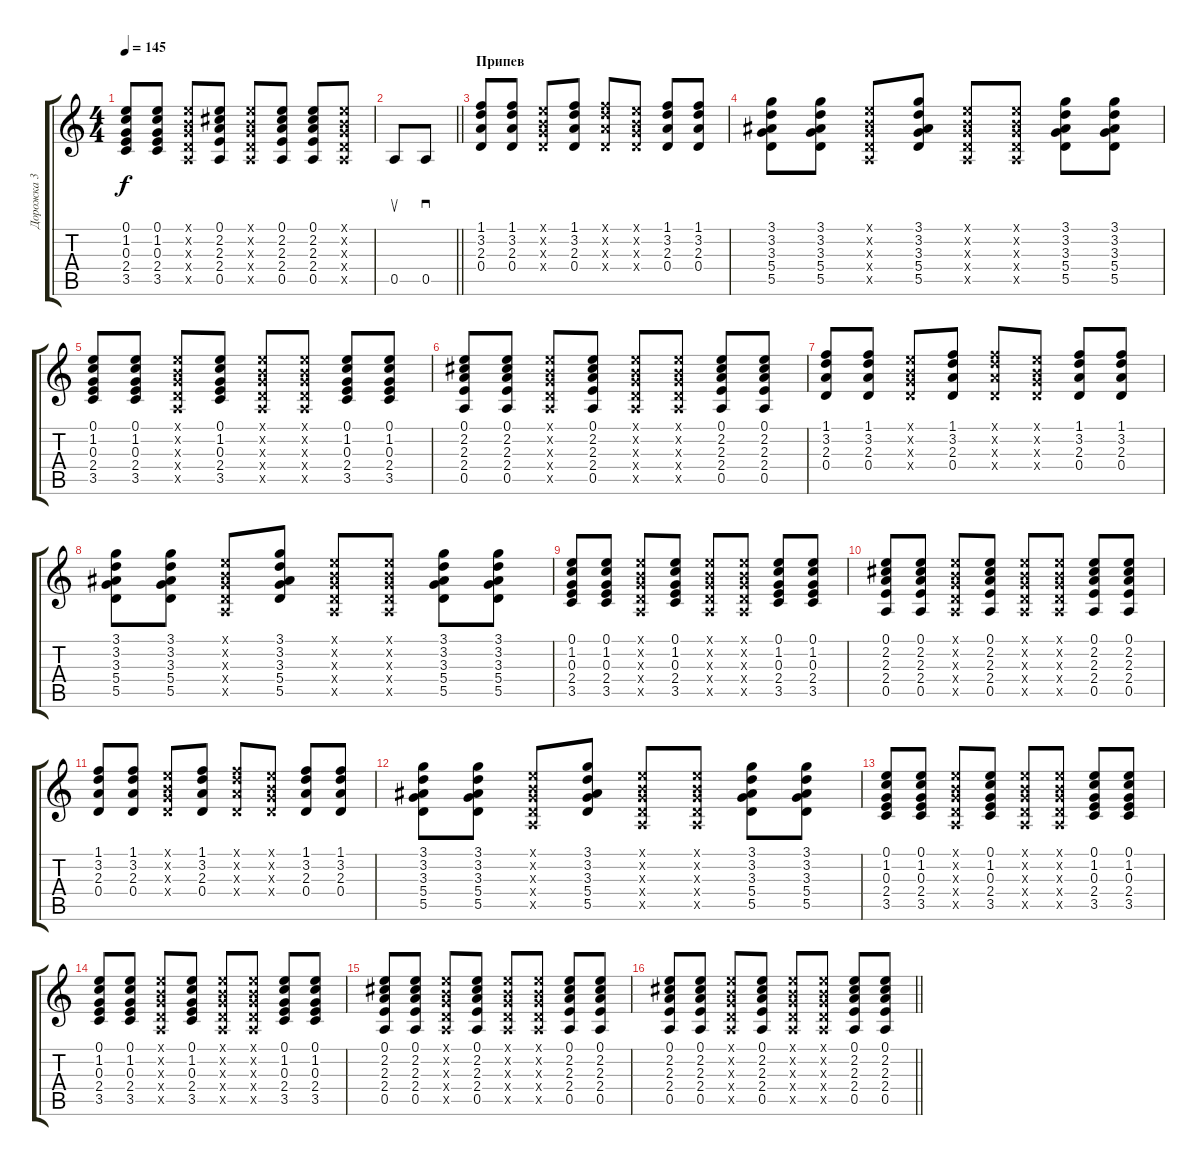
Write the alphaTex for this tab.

\track ("Дорожка 3" "Дорожка 3") {instrument acousticguitarsteel}
\staff {score tabs}
\tuning (E4 B3 G3 D3 A2 E2) {hide}
\ts (4 4)
\tempo 145
\clef g2
\ks c
(0.1 1.2 0.3 2.4 3.5).8{dy f} (0.1 1.2 0.3 2.4 3.5).8 (0.1{x} 0.2{x} 0.3{x} 0.4{x} 0.5{x}).8 (0.1 2.2 2.3 2.4 0.5).8 (0.1{x} 0.2{x} 0.3{x} 0.4{x} 0.5{x}).8 (0.1 2.2 2.3 2.4 0.5).8 (0.1 2.2 2.3 2.4 0.5).8 (0.1{x} 0.2{x} 0.3{x} 0.4{x} 0.5{x}).8 |
\barLineRight lightlight
0.5.8{su} 0.5.8{sd} |
\section ("" "Припев")
(1.1 3.2 2.3 0.4).8 (1.1 3.2 2.3 0.4).8 (0.1{x} 0.2{x} 0.3{x} 0.4{x}).8 (1.1 3.2 2.3 0.4).8 (1.1{x} 3.2{x} 2.3{x} 0.4{x}).8 (0.1{x} 0.2{x} 0.3{x} 0.4{x}).8 (1.1 3.2 2.3 0.4).8 (1.1 3.2 2.3 0.4).8 |
(3.1 3.2 3.3 5.4 5.5).8 (3.1 3.2 3.3 5.4 5.5).8 (0.1{x} 0.2{x} 0.3{x} 0.4{x} 0.5{x}).8 (3.1 3.2 3.3 5.4 5.5).8 (0.1{x} 0.2{x} 0.3{x} 0.4{x} 0.5{x}).8 (0.1{x} 0.2{x} 0.3{x} 0.4{x} 0.5{x}).8 (3.1 3.2 3.3 5.4 5.5).8 (3.1 3.2 3.3 5.4 5.5).8 |
(0.1 1.2 0.3 2.4 3.5).8 (0.1 1.2 0.3 2.4 3.5).8 (0.1{x} 0.2{x} 0.3{x} 0.4{x} 0.5{x}).8 (0.1 1.2 0.3 2.4 3.5).8 (0.1{x} 0.2{x} 0.3{x} 0.4{x} 0.5{x}).8 (0.1{x} 0.2{x} 0.3{x} 0.4{x} 0.5{x}).8 (0.1 1.2 0.3 2.4 3.5).8 (0.1 1.2 0.3 2.4 3.5).8 |
(0.1 2.2 2.3 2.4 0.5).8 (0.1 2.2 2.3 2.4 0.5).8 (0.1{x} 0.2{x} 0.3{x} 0.4{x} 0.5{x}).8 (0.1 2.2 2.3 2.4 0.5).8 (0.1{x} 0.2{x} 0.3{x} 0.4{x} 0.5{x}).8 (0.1{x} 0.2{x} 0.3{x} 0.4{x} 0.5{x}).8 (0.1 2.2 2.3 2.4 0.5).8 (0.1 2.2 2.3 2.4 0.5).8 |
(1.1 3.2 2.3 0.4).8 (1.1 3.2 2.3 0.4).8 (0.1{x} 0.2{x} 0.3{x} 0.4{x}).8 (1.1 3.2 2.3 0.4).8 (1.1{x} 3.2{x} 2.3{x} 0.4{x}).8 (0.1{x} 0.2{x} 0.3{x} 0.4{x}).8 (1.1 3.2 2.3 0.4).8 (1.1 3.2 2.3 0.4).8 |
(3.1 3.2 3.3 5.4 5.5).8 (3.1 3.2 3.3 5.4 5.5).8 (0.1{x} 0.2{x} 0.3{x} 0.4{x} 0.5{x}).8 (3.1 3.2 3.3 5.4 5.5).8 (0.1{x} 0.2{x} 0.3{x} 0.4{x} 0.5{x}).8 (0.1{x} 0.2{x} 0.3{x} 0.4{x} 0.5{x}).8 (3.1 3.2 3.3 5.4 5.5).8 (3.1 3.2 3.3 5.4 5.5).8 |
(0.1 1.2 0.3 2.4 3.5).8 (0.1 1.2 0.3 2.4 3.5).8 (0.1{x} 0.2{x} 0.3{x} 0.4{x} 0.5{x}).8 (0.1 1.2 0.3 2.4 3.5).8 (0.1{x} 0.2{x} 0.3{x} 0.4{x} 0.5{x}).8 (0.1{x} 0.2{x} 0.3{x} 0.4{x} 0.5{x}).8 (0.1 1.2 0.3 2.4 3.5).8 (0.1 1.2 0.3 2.4 3.5).8 |
(0.1 2.2 2.3 2.4 0.5).8 (0.1 2.2 2.3 2.4 0.5).8 (0.1{x} 0.2{x} 0.3{x} 0.4{x} 0.5{x}).8 (0.1 2.2 2.3 2.4 0.5).8 (0.1{x} 0.2{x} 0.3{x} 0.4{x} 0.5{x}).8 (0.1{x} 0.2{x} 0.3{x} 0.4{x} 0.5{x}).8 (0.1 2.2 2.3 2.4 0.5).8 (0.1 2.2 2.3 2.4 0.5).8 |
(1.1 3.2 2.3 0.4).8 (1.1 3.2 2.3 0.4).8 (0.1{x} 0.2{x} 0.3{x} 0.4{x}).8 (1.1 3.2 2.3 0.4).8 (1.1{x} 3.2{x} 2.3{x} 0.4{x}).8 (0.1{x} 0.2{x} 0.3{x} 0.4{x}).8 (1.1 3.2 2.3 0.4).8 (1.1 3.2 2.3 0.4).8 |
(3.1 3.2 3.3 5.4 5.5).8 (3.1 3.2 3.3 5.4 5.5).8 (0.1{x} 0.2{x} 0.3{x} 0.4{x} 0.5{x}).8 (3.1 3.2 3.3 5.4 5.5).8 (0.1{x} 0.2{x} 0.3{x} 0.4{x} 0.5{x}).8 (0.1{x} 0.2{x} 0.3{x} 0.4{x} 0.5{x}).8 (3.1 3.2 3.3 5.4 5.5).8 (3.1 3.2 3.3 5.4 5.5).8 |
(0.1 1.2 0.3 2.4 3.5).8 (0.1 1.2 0.3 2.4 3.5).8 (0.1{x} 0.2{x} 0.3{x} 0.4{x} 0.5{x}).8 (0.1 1.2 0.3 2.4 3.5).8 (0.1{x} 0.2{x} 0.3{x} 0.4{x} 0.5{x}).8 (0.1{x} 0.2{x} 0.3{x} 0.4{x} 0.5{x}).8 (0.1 1.2 0.3 2.4 3.5).8 (0.1 1.2 0.3 2.4 3.5).8 |
(0.1 1.2 0.3 2.4 3.5).8 (0.1 1.2 0.3 2.4 3.5).8 (0.1{x} 0.2{x} 0.3{x} 0.4{x} 0.5{x}).8 (0.1 1.2 0.3 2.4 3.5).8 (0.1{x} 0.2{x} 0.3{x} 0.4{x} 0.5{x}).8 (0.1{x} 0.2{x} 0.3{x} 0.4{x} 0.5{x}).8 (0.1 1.2 0.3 2.4 3.5).8 (0.1 1.2 0.3 2.4 3.5).8 |
(0.1 2.2 2.3 2.4 0.5).8 (0.1 2.2 2.3 2.4 0.5).8 (0.1{x} 0.2{x} 0.3{x} 0.4{x} 0.5{x}).8 (0.1 2.2 2.3 2.4 0.5).8 (0.1{x} 0.2{x} 0.3{x} 0.4{x} 0.5{x}).8 (0.1{x} 0.2{x} 0.3{x} 0.4{x} 0.5{x}).8 (0.1 2.2 2.3 2.4 0.5).8 (0.1 2.2 2.3 2.4 0.5).8 |
\barLineRight lightlight
(0.1 2.2 2.3 2.4 0.5).8 (0.1 2.2 2.3 2.4 0.5).8 (0.1{x} 0.2{x} 0.3{x} 0.4{x} 0.5{x}).8 (0.1 2.2 2.3 2.4 0.5).8 (0.1{x} 0.2{x} 0.3{x} 0.4{x} 0.5{x}).8 (0.1{x} 0.2{x} 0.3{x} 0.4{x} 0.5{x}).8 (0.1 2.2 2.3 2.4 0.5).8 (0.1 2.2 2.3 2.4 0.5).8
